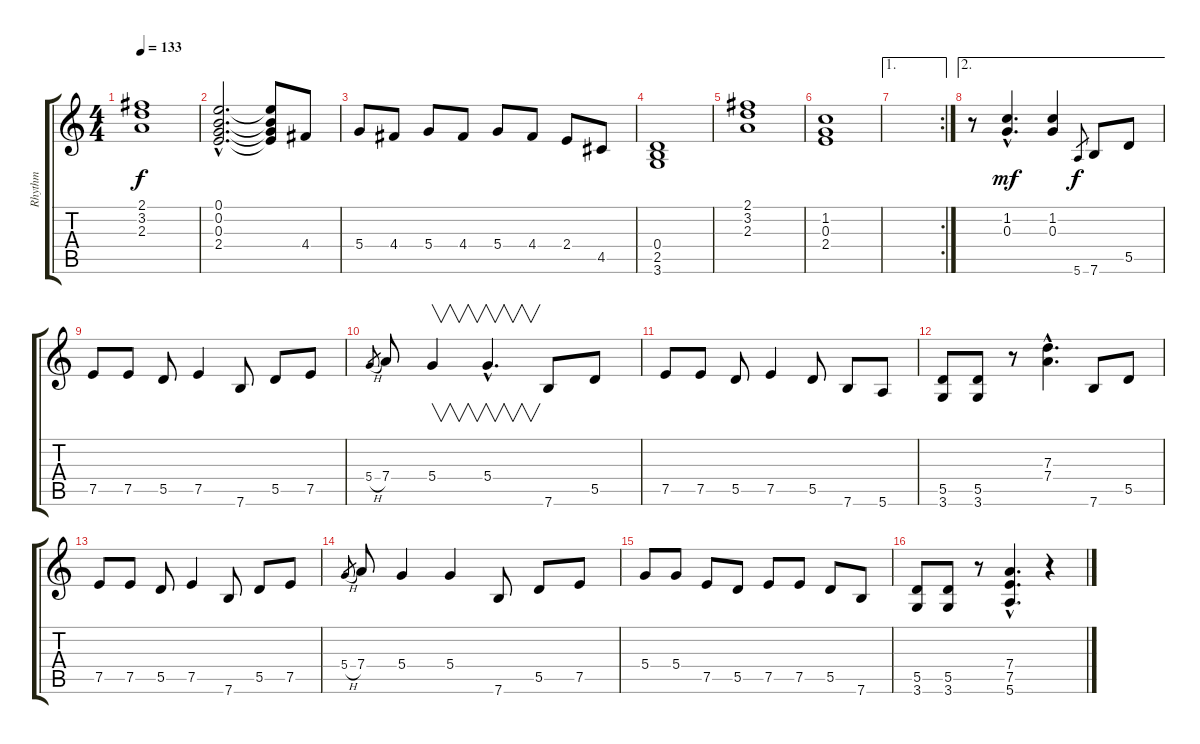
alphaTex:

\track ("Rhythm" "Rhythm") {instrument distortionguitar}
\staff {score tabs}
\tuning (E4 B3 G3 D3 A2 E2) {hide}
\ts (4 4)
\tempo 133
\clef g2
\ks c
(2.1 3.2 2.3).1{dy f} |
(0.1{hac} 0.2{hac} 0.3{hac} 2.4{hac}).2{d} (0.1{t} 0.2{t} 0.3{t} 2.4{t}).8 4.4.8 |
5.4.8 4.4.8 5.4.8 4.4.8 5.4.8 4.4.8 2.4.8 4.5.8 |
(0.4 2.5 3.6).1 |
(2.1 3.2 2.3).1 |
(1.2 0.3 2.4).1 |
\ae 1
\rc 2
|
\ae 2
r.8 (1.2{hac} 0.3{hac}).4{d dy mf} (1.2 0.3).4 5.6.8{gr dy f} 7.6.8 5.5.8 |
7.5.8 7.5.8 5.5.8 7.5.4 7.6.8 5.5.8 7.5.8 |
5.4{h}.8{gr} 7.4.8 5.4.4{v} 5.4{hac}.4{v d} 7.6.8 5.5.8 |
7.5.8 7.5.8 5.5.8 7.5.4 5.5.8 7.6.8 5.6.8 |
(5.5 3.6).8 (5.5 3.6).8 r.8 (7.3{hac} 7.4{hac}).4{d} 7.6.8 5.5.8 |
7.5.8 7.5.8 5.5.8 7.5.4 7.6.8 5.5.8 7.5.8 |
5.4{h}.8{gr} 7.4.8 5.4.4 5.4.4 7.6.8 5.5.8 7.5.8 |
5.4.8 5.4.8 7.5.8 5.5.8 7.5.8 7.5.8 5.5.8 7.6.8 |
(5.5 3.6).8 (5.5 3.6).8 r.8 (7.4{hac} 7.5{hac} 5.6{hac}).4{d} r.4
